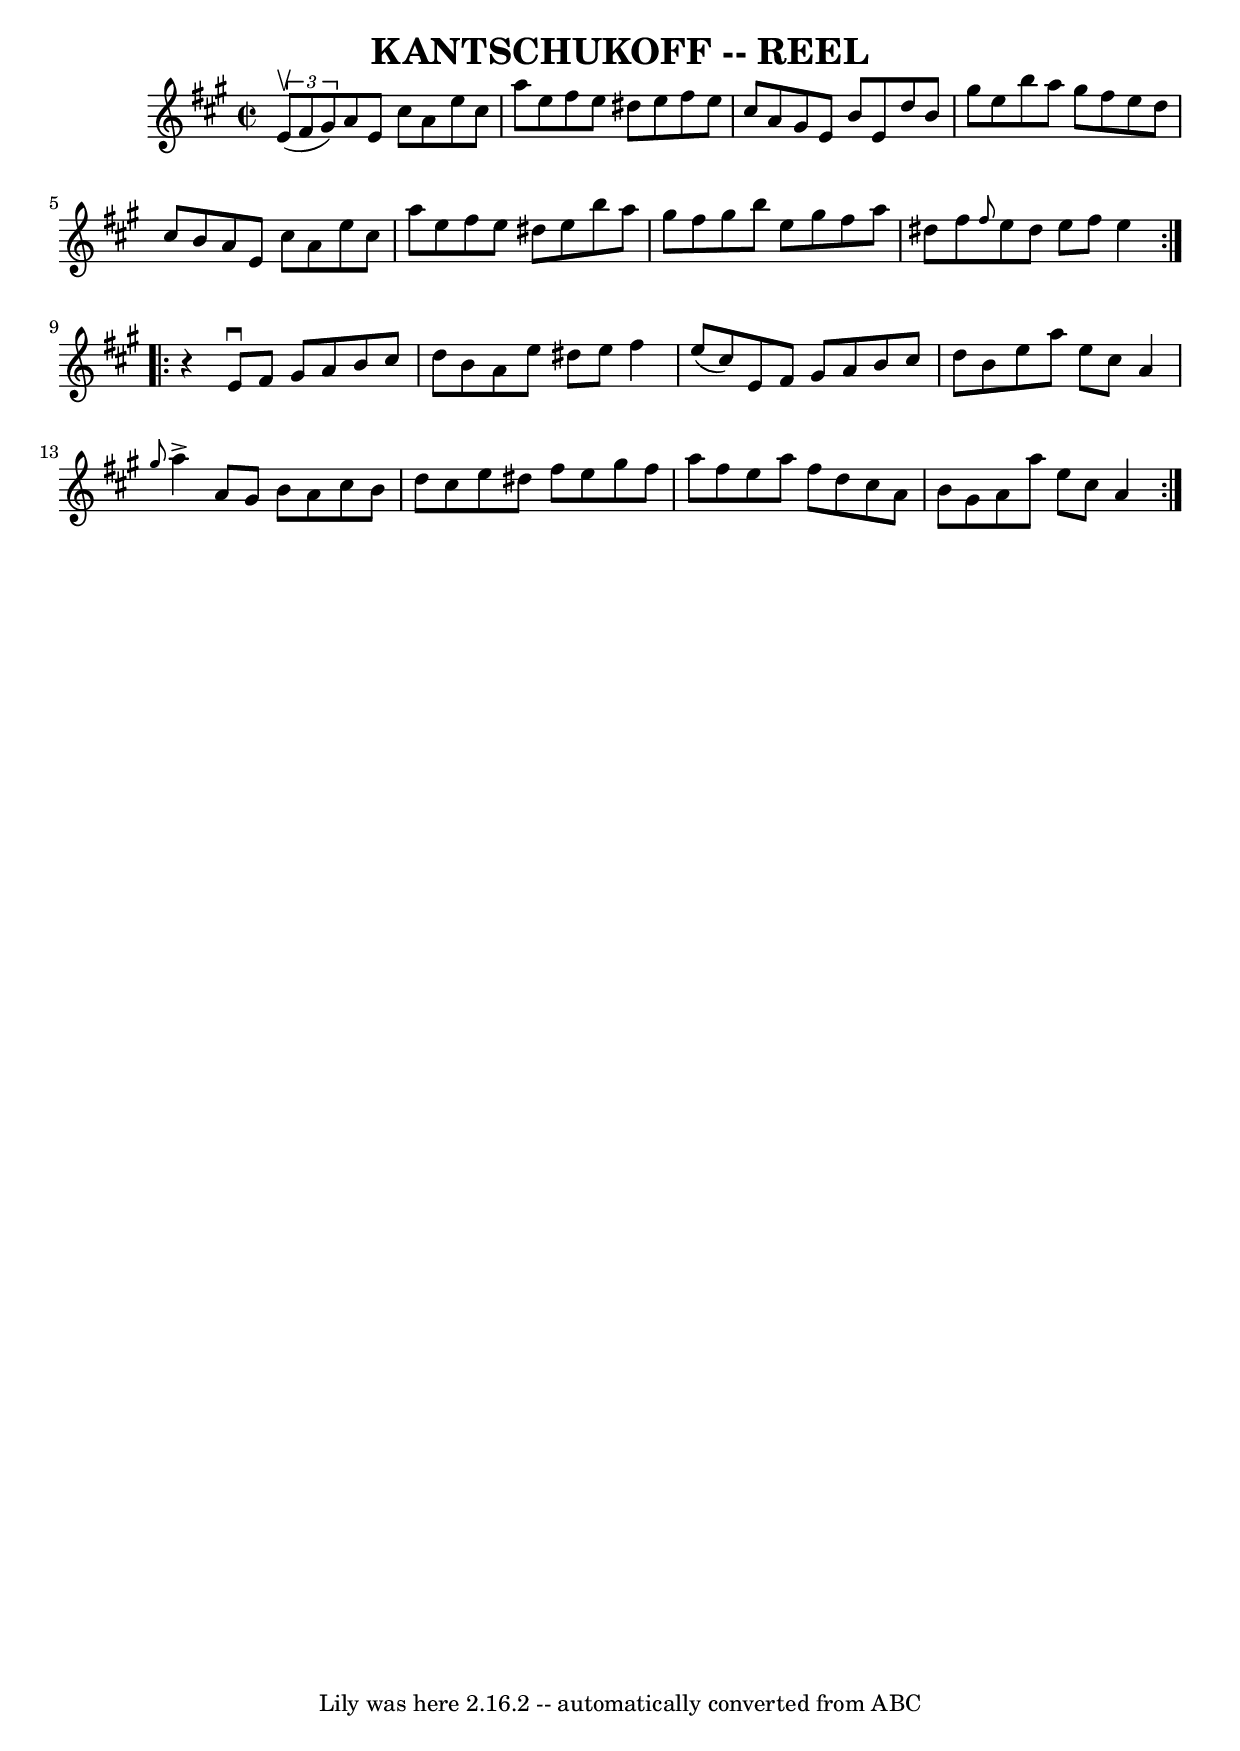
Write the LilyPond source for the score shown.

\version "2.16.2"
\include "Mammoth.ily"
\header {
  %% book = "Ryan's Mammoth Collection of Fiddle Tunes"
  crossRefNumber = "1"
  footnotes = ""
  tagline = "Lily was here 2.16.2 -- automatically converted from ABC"
  title = "KANTSCHUKOFF -- REEL"

}
voicedefault =  {



  \repeat volta 2 {

    \override Staff.TimeSignature #'style = #'C
    \time 2/2 
    \key a \major
    \times 2/3 { e'8 (^\upbow fis'8 gis'8) 
	       }   
    |
    a'8 e'8 cis''8 a'8 e''8 cis''8 a''8 e''8    
    |
    fis''8 e''8 dis''8 e''8 fis''8 e''8 cis''8 a'8  
    |
    gis'8 e'8 b'8 e'8 d''8 b'8 gis''8 e''8    
    |
    b''8 a''8 gis''8 fis''8 e''8 d''8 cis''8 b'8    
    |
    a'8 e'8 cis''8 a'8 e''8 cis''8 a''8 e''8    
    |
    fis''8 e''8 dis''8 e''8 b''8 a''8 gis''8 fis''8 
    |
    gis''8 b''8 e''8 gis''8 fis''8 a''8 dis''8    
    fis''8    |
    \grace { fis''8  
	   } e''8 dis''8 e''8 fis''8    
    e''4    
  }     
  \repeat volta 2 {
    r4       |
    e'8^\downbow fis'8    
    gis'8 a'8 b'8 cis''8 d''8 b'8    |
    a'8 e''8    
    dis''8 e''8 fis''4 e''8 (cis''8)   |
    e'8 fis'8    
    gis'8 a'8 b'8 cis''8 d''8 b'8    |
    e''8 a''8 e''8 
    cis''8 a'4  \grace { gis''8  
		       } a''4^\accent       |
    a'8    
    gis'8 b'8 a'8 cis''8 b'8 d''8 cis''8    |
    e''8    
    dis''8 fis''8 e''8 gis''8 fis''8 a''8 fis''8    |
    
    e''8 a''8 fis''8 d''8 cis''8 a'8 b'8 gis'8    |
    
    a'8 a''8 e''8 cis''8 a'4    
  }   

}

\score{
  <<

    \context Staff="default"
    {
      \voicedefault 
      
    }

  >>
  \layout {
    
  }
  \midi {
  }

}
